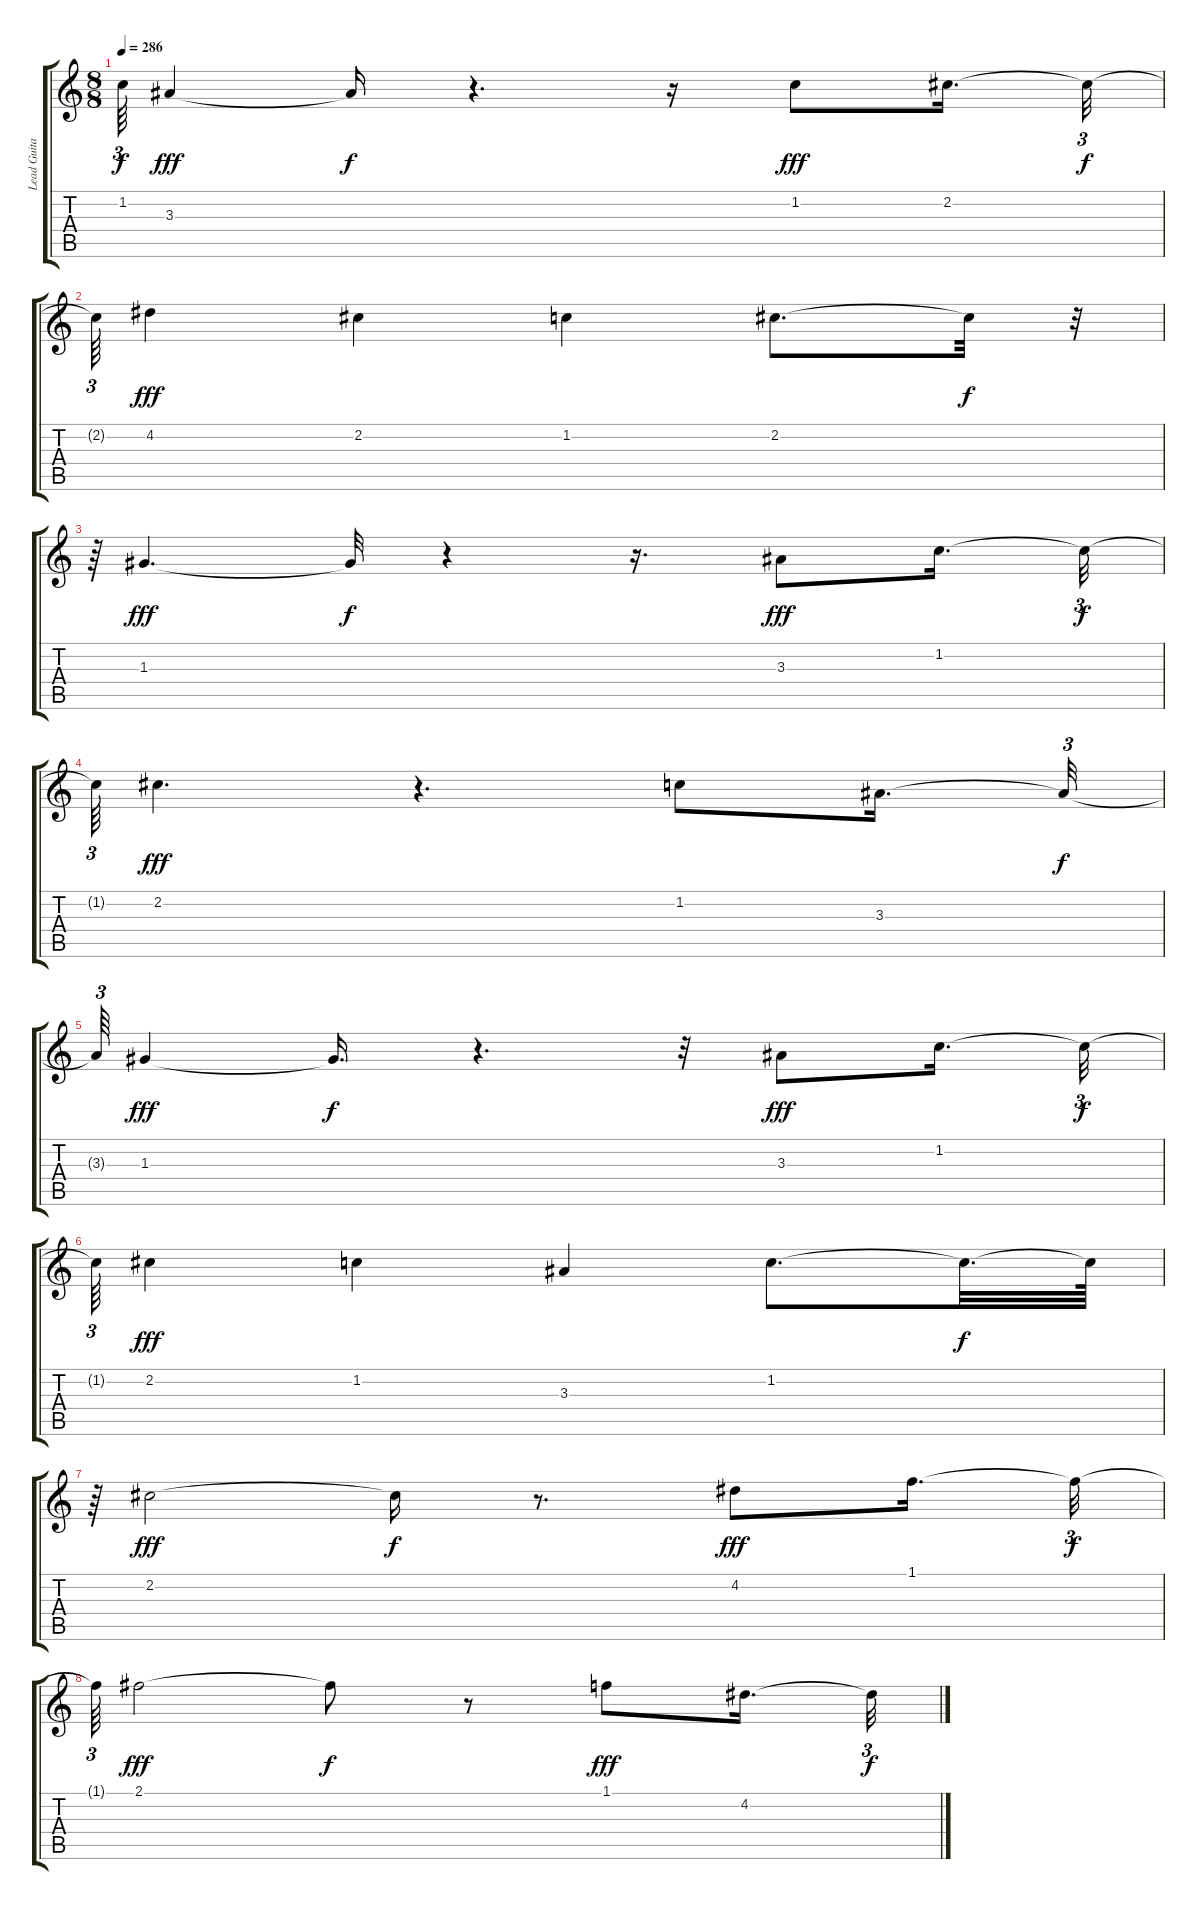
\track ("Lead Guitar" "Lead Guita") {instrument distortionguitar}
\staff {score tabs}
\tuning (E4 B3 G3 D3 A2 E2) {hide}
\ts (8 8)
\tempo 286
\clef g2
\ks c
1.2{t}.64{tu (3 2) dy f} 3.3.4{dy fff} 3.3{t}.16{dy f} r.4{d} r.16 1.2.8{dy fff} 2.2.16{d} 2.2{t}.32{tu (3 2) dy f} |
2.2{t}.64{tu (3 2)} 4.2.4{dy fff} 2.2.4 1.2.4 2.2.8{d} 2.2{t}.32{dy f} r.32{tu (3 2)} |
r.64{tu (3 2)} 1.3.4{d dy fff} 1.3{t}.32{dy f} r.4 r.16{d} 3.3.8{dy fff} 1.2.16{d} 1.2{t}.32{tu (3 2) dy f} |
1.2{t}.64{tu (3 2)} 2.2.4{d dy fff} r.4{d} 1.2.8 3.3.16{d} 3.3{t}.32{tu (3 2) dy f} |
3.3{t}.64{tu (3 2)} 1.3.4{dy fff} 1.3{t}.16{d dy f} r.4{d} r.32 3.3.8{dy fff} 1.2.16{d} 1.2{t}.32{tu (3 2) dy f} |
1.2{t}.64{tu (3 2)} 2.2.4{dy fff} 1.2.4 3.3.4 1.2.8{d} 1.2{t}.32{d dy f} 1.2{t}.64 |
r.64{tu (3 2)} 2.2.2{dy fff} 2.2{t}.16{dy f} r.8{d} 4.2.8{dy fff} 1.1.16{d} 1.1{t}.32{tu (3 2) dy f} |
1.1{t}.64{tu (3 2)} 2.1.2{dy fff} 2.1{t}.8{dy f} r.8 1.1.8{dy fff} 4.2.16{d} 4.2{t}.32{tu (3 2) dy f}
